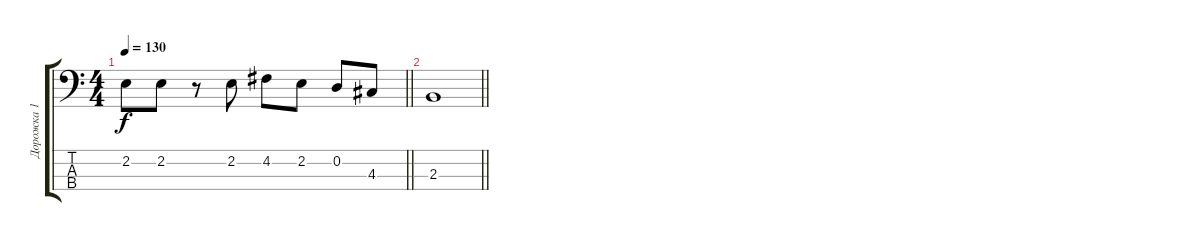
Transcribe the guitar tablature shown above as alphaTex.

\track ("Дорожка 1" "Дорожка 1") {instrument electricbassfinger}
\staff {score tabs}
\tuning (G2 D2 A1 E1) {hide}
\ts (4 4)
\tempo 130
\clef f4
\barLineRight lightlight
\ks c
2.2.8{dy f} 2.2.8 r.8 2.2.8 4.2.8 2.2.8 0.2.8 4.3.8 |
\barLineRight lightlight
2.3.1
